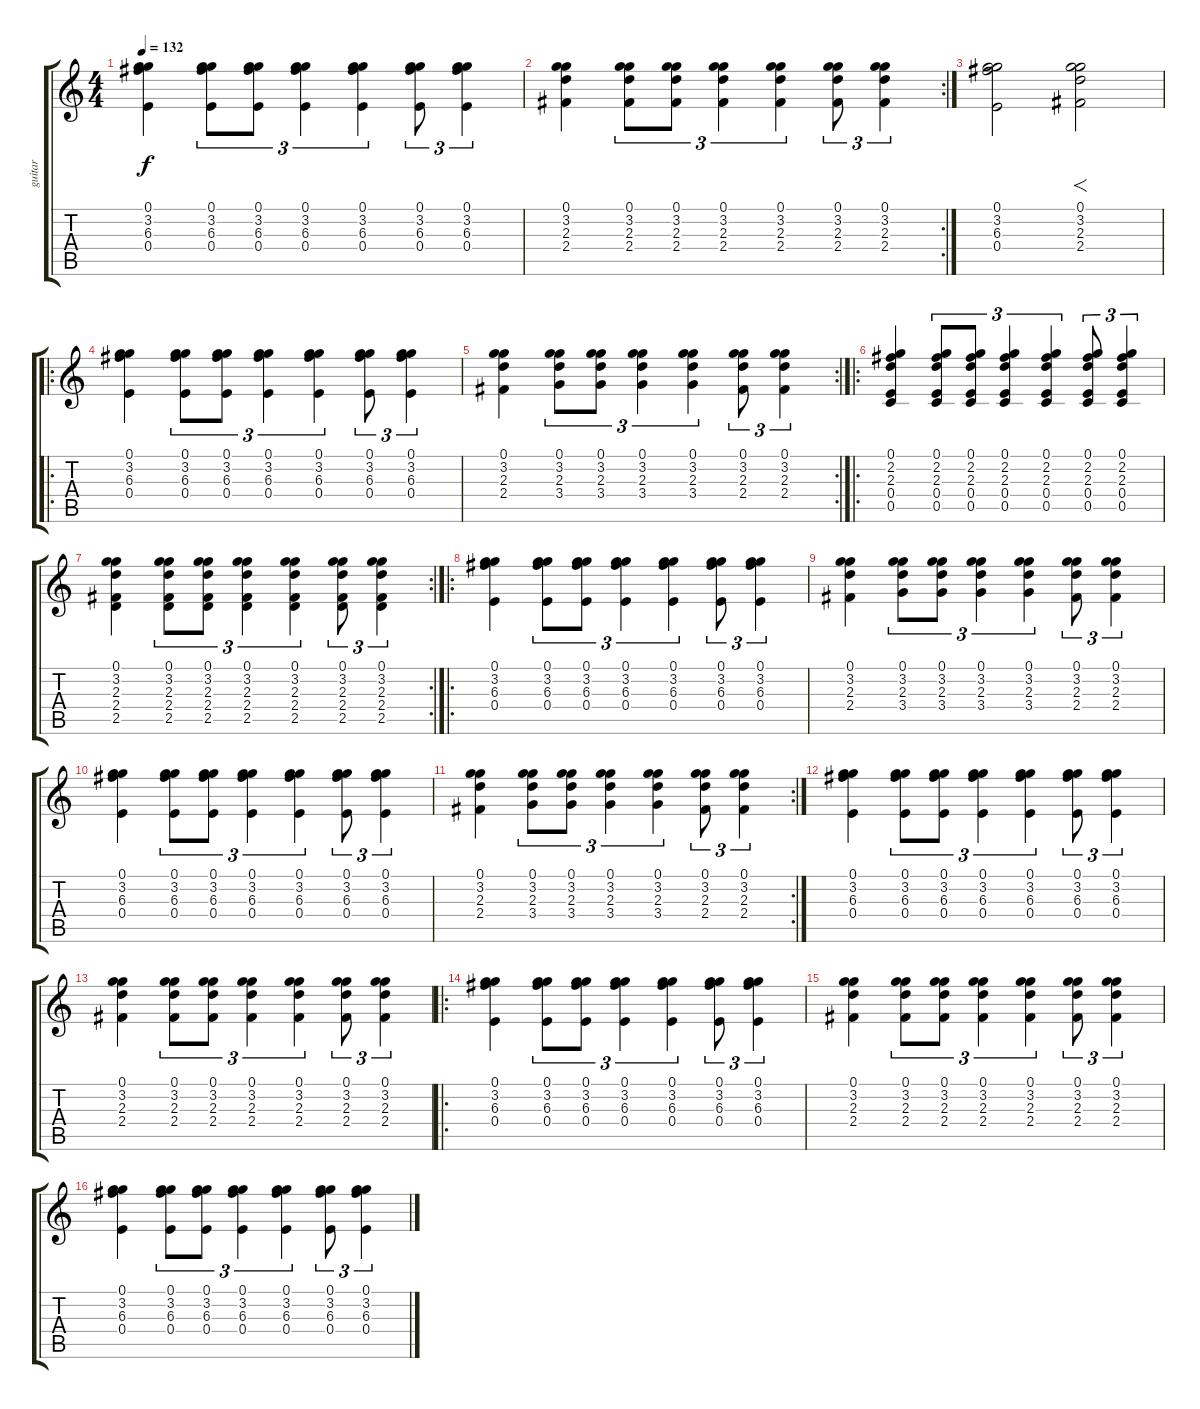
\track ("guitar" "guitar") {instrument acousticguitarnylon}
\staff {score tabs}
\tuning (G4 E4 C4 E3 C3 E2) {hide}
\ts (4 4)
\tempo 132
\clef g2
\ks c
(0.1 3.2 6.3 0.4).4{dy f instrument acousticguitarnylon} (0.1 3.2 6.3 0.4).8{tu (3 2)} (0.1 3.2 6.3 0.4).8{tu (3 2)} (0.1 3.2 6.3 0.4).4{tu (3 2)} (0.1 3.2 6.3 0.4).4{tu (3 2)} (0.1 3.2 6.3 0.4).8{tu (3 2)} (0.1 3.2 6.3 0.4).4{tu (3 2)} |
\rc 2
(0.1 3.2 2.3 2.4).4 (0.1 3.2 2.3 2.4).8{tu (3 2)} (0.1 3.2 2.3 2.4).8{tu (3 2)} (0.1 3.2 2.3 2.4).4{tu (3 2)} (0.1 3.2 2.3 2.4).4{tu (3 2)} (0.1 3.2 2.3 2.4).8{tu (3 2)} (0.1 3.2 2.3 2.4).4{tu (3 2)} |
(0.1 3.2 6.3 0.4).2 (0.1 3.2 2.3 2.4).2{f instrument distortionguitar} |
\ro
(0.1 3.2 6.3 0.4).4 (0.1 3.2 6.3 0.4).8{tu (3 2)} (0.1 3.2 6.3 0.4).8{tu (3 2)} (0.1 3.2 6.3 0.4).4{tu (3 2)} (0.1 3.2 6.3 0.4).4{tu (3 2)} (0.1 3.2 6.3 0.4).8{tu (3 2)} (0.1 3.2 6.3 0.4).4{tu (3 2)} |
\rc 2
(0.1 3.2 2.3 2.4).4 (0.1 3.2 2.3 3.4).8{tu (3 2)} (0.1 3.2 2.3 3.4).8{tu (3 2)} (0.1 3.2 2.3 3.4).4{tu (3 2)} (0.1 3.2 2.3 3.4).4{tu (3 2)} (0.1 3.2 2.3 2.4).8{tu (3 2)} (0.1 3.2 2.3 2.4).4{tu (3 2)} |
\ro
(0.1 2.2 2.3 0.4 0.5).4 (0.1 2.2 2.3 0.4 0.5).8{tu (3 2)} (0.1 2.2 2.3 0.4 0.5).8{tu (3 2)} (0.1 2.2 2.3 0.4 0.5).4{tu (3 2)} (0.1 2.2 2.3 0.4 0.5).4{tu (3 2)} (0.1 2.2 2.3 0.4 0.5).8{tu (3 2)} (0.1 2.2 2.3 0.4 0.5).4{tu (3 2)} |
\rc 2
(0.1 3.2 2.3 2.4 2.5).4 (0.1 3.2 2.3 2.4 2.5).8{tu (3 2)} (0.1 3.2 2.3 2.4 2.5).8{tu (3 2)} (0.1 3.2 2.3 2.4 2.5).4{tu (3 2)} (0.1 3.2 2.3 2.4 2.5).4{tu (3 2)} (0.1 3.2 2.3 2.4 2.5).8{tu (3 2)} (0.1 3.2 2.3 2.4 2.5).4{tu (3 2)} |
\ro
(0.1 3.2 6.3 0.4).4 (0.1 3.2 6.3 0.4).8{tu (3 2)} (0.1 3.2 6.3 0.4).8{tu (3 2)} (0.1 3.2 6.3 0.4).4{tu (3 2)} (0.1 3.2 6.3 0.4).4{tu (3 2)} (0.1 3.2 6.3 0.4).8{tu (3 2)} (0.1 3.2 6.3 0.4).4{tu (3 2)} |
(0.1 3.2 2.3 2.4).4 (0.1 3.2 2.3 3.4).8{tu (3 2)} (0.1 3.2 2.3 3.4).8{tu (3 2)} (0.1 3.2 2.3 3.4).4{tu (3 2)} (0.1 3.2 2.3 3.4).4{tu (3 2)} (0.1 3.2 2.3 2.4).8{tu (3 2)} (0.1 3.2 2.3 2.4).4{tu (3 2)} |
(0.1 3.2 6.3 0.4).4 (0.1 3.2 6.3 0.4).8{tu (3 2)} (0.1 3.2 6.3 0.4).8{tu (3 2)} (0.1 3.2 6.3 0.4).4{tu (3 2)} (0.1 3.2 6.3 0.4).4{tu (3 2)} (0.1 3.2 6.3 0.4).8{tu (3 2)} (0.1 3.2 6.3 0.4).4{tu (3 2)} |
\rc 2
(0.1 3.2 2.3 2.4).4 (0.1 3.2 2.3 3.4).8{tu (3 2)} (0.1 3.2 2.3 3.4).8{tu (3 2)} (0.1 3.2 2.3 3.4).4{tu (3 2)} (0.1 3.2 2.3 3.4).4{tu (3 2)} (0.1 3.2 2.3 2.4).8{tu (3 2)} (0.1 3.2 2.3 2.4).4{tu (3 2)} |
(0.1 3.2 6.3 0.4).4{instrument acousticguitarnylon} (0.1 3.2 6.3 0.4).8{tu (3 2)} (0.1 3.2 6.3 0.4).8{tu (3 2)} (0.1 3.2 6.3 0.4).4{tu (3 2)} (0.1 3.2 6.3 0.4).4{tu (3 2)} (0.1 3.2 6.3 0.4).8{tu (3 2)} (0.1 3.2 6.3 0.4).4{tu (3 2)} |
(0.1 3.2 2.3 2.4).4 (0.1 3.2 2.3 2.4).8{tu (3 2)} (0.1 3.2 2.3 2.4).8{tu (3 2)} (0.1 3.2 2.3 2.4).4{tu (3 2)} (0.1 3.2 2.3 2.4).4{tu (3 2)} (0.1 3.2 2.3 2.4).8{tu (3 2)} (0.1 3.2 2.3 2.4).4{tu (3 2)} |
\ro
(0.1 3.2 6.3 0.4).4 (0.1 3.2 6.3 0.4).8{tu (3 2)} (0.1 3.2 6.3 0.4).8{tu (3 2)} (0.1 3.2 6.3 0.4).4{tu (3 2)} (0.1 3.2 6.3 0.4).4{tu (3 2)} (0.1 3.2 6.3 0.4).8{tu (3 2)} (0.1 3.2 6.3 0.4).4{tu (3 2)} |
(0.1 3.2 2.3 2.4).4 (0.1 3.2 2.3 2.4).8{tu (3 2)} (0.1 3.2 2.3 2.4).8{tu (3 2)} (0.1 3.2 2.3 2.4).4{tu (3 2)} (0.1 3.2 2.3 2.4).4{tu (3 2)} (0.1 3.2 2.3 2.4).8{tu (3 2)} (0.1 3.2 2.3 2.4).4{tu (3 2)} |
(0.1 3.2 6.3 0.4).4 (0.1 3.2 6.3 0.4).8{tu (3 2)} (0.1 3.2 6.3 0.4).8{tu (3 2)} (0.1 3.2 6.3 0.4).4{tu (3 2)} (0.1 3.2 6.3 0.4).4{tu (3 2)} (0.1 3.2 6.3 0.4).8{tu (3 2)} (0.1 3.2 6.3 0.4).4{tu (3 2)}
